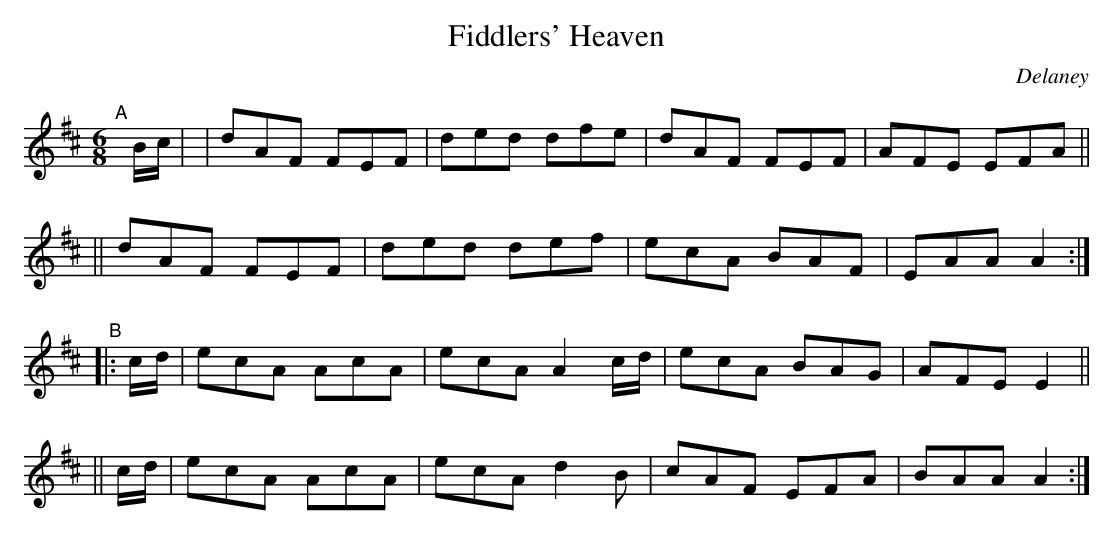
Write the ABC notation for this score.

X:1
T: Fiddlers' Heaven
C: Delaney
M: 6/8
K: Amix
"^A"[|] B/c/ |\
|  dAF FEF | ded dfe | dAF FEF | AFE EFA ||
|| dAF FEF | ded def | ecA BAF | EAA A2  :|
"^B"\
|: c/d/ | ecA AcA | ecA A2c/d/ | ecA BAG | AFE E2 ||
|| c/d/ | ecA AcA | ecA d2B    | cAF EFA | BAA A2 :|
